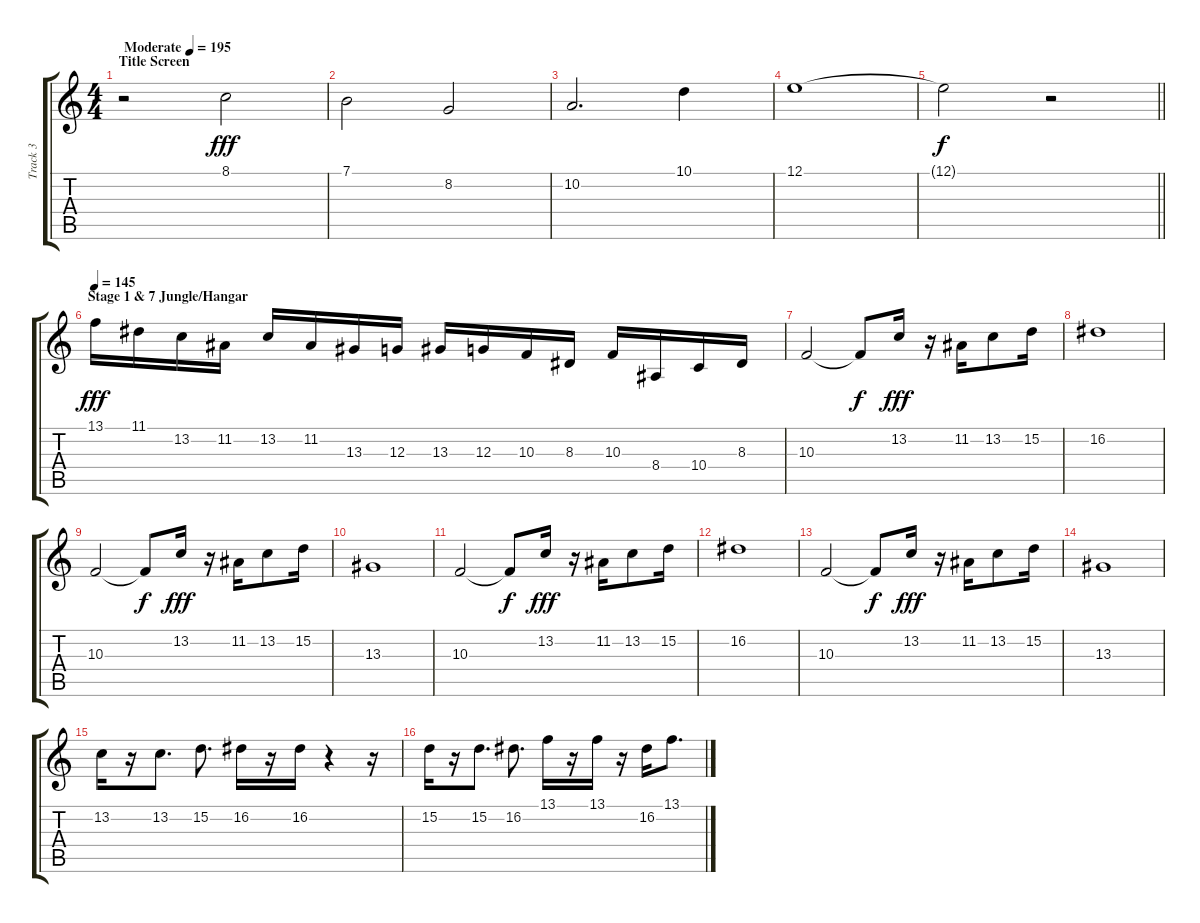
\track ("Track 3" "Track 3") {instrument stringensemble1}
\staff {score tabs}
\tuning (E4 B3 G3 D3 A2 E2) {hide}
\ts (4 4)
\section ("" "Title Screen")
\tempo (195 "Moderate")
\clef g2
\ks c
r.2{dy fff instrument stringensemble1} 8.1.2 |
7.1.2 8.2.2 |
10.2.2{d} 10.1.4 |
12.1.1 |
\barLineRight lightlight
12.1{t}.2{dy f} r.2 |
\section ("" "Stage 1 & 7 Jungle/Hangar")
\tempo 145
13.1.16{dy fff} 11.1.16 13.2.16 11.2.16 13.2.16 11.2.16 13.3.16 12.3.16 13.3.16 12.3.16 10.3.16 8.3.16 10.3.16 8.4.16 10.4.16 8.3.16 |
10.3.2 10.3{t}.8{dy f} 13.2.16{dy fff} r.16 11.2.16 13.2.8 15.2.16 |
16.2.1 |
10.3.2 10.3{t}.8{dy f} 13.2.16{dy fff} r.16 11.2.16 13.2.8 15.2.16 |
13.3.1 |
10.3.2 10.3{t}.8{dy f} 13.2.16{dy fff} r.16 11.2.16 13.2.8 15.2.16 |
16.2.1 |
10.3.2 10.3{t}.8{dy f} 13.2.16{dy fff} r.16 11.2.16 13.2.8 15.2.16 |
13.3.1 |
13.2.16 r.16 13.2.8{d} 15.2.8{d} 16.2.16 r.16 16.2.16 r.4 r.16 |
15.2.16 r.16 15.2.8{d} 16.2.8{d} 13.1.16 r.16 13.1.16 r.16 16.2.16 13.1.8{d}
